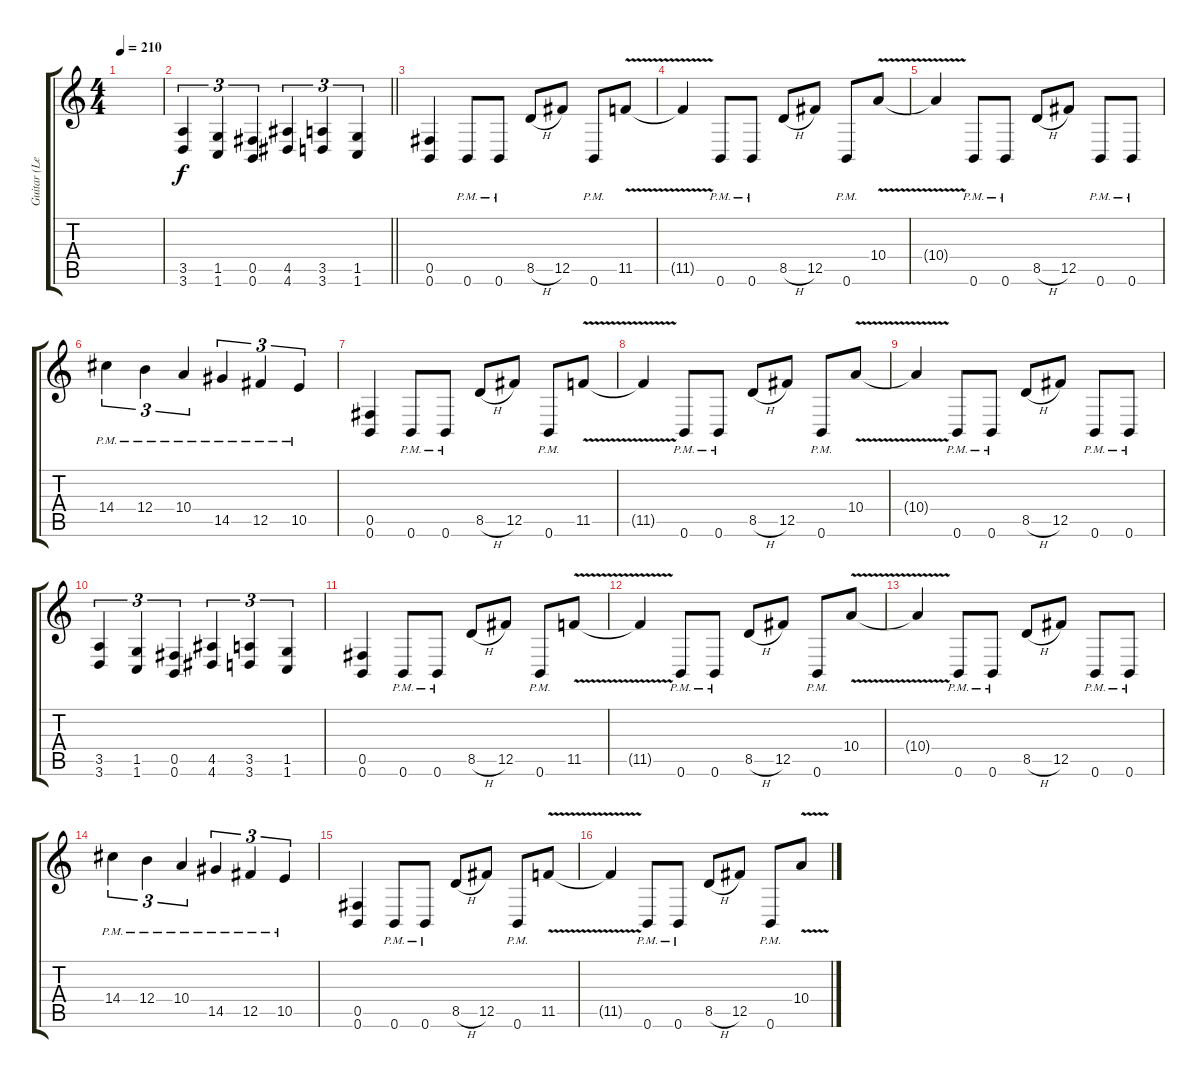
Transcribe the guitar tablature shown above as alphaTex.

\track ("Guitar (Left)" "Guitar (Le") {instrument distortionguitar}
\staff {score tabs}
\tuning (Db4 Ab3 E3 B2 Gb2 B1) {hide}
\ts (4 4)
\tempo 210
\clef g2
\ks c
|
\barLineRight lightlight
(3.5 3.6).4{tu (3 2)} (1.5 1.6).4{tu (3 2)} (0.5 0.6).4{tu (3 2)} (4.5 4.6).4{tu (3 2)} (3.5 3.6).4{tu (3 2)} (1.5 1.6).4{tu (3 2)} |
(0.5 0.6).4 0.6{pm}.8 0.6{pm}.8 8.5{h}.8 12.5.8 0.6{pm}.8 11.5{v}.8 |
11.5{t}.4 0.6{pm}.8 0.6{pm}.8 8.5{h}.8 12.5.8 0.6{pm}.8 10.4{v}.8 |
10.4{t}.4 0.6{pm}.8 0.6{pm}.8 8.5{h}.8 12.5.8 0.6{pm}.8 0.6{pm}.8 |
14.4{pm}.4{tu (3 2)} 12.4{pm}.4{tu (3 2)} 10.4{pm}.4{tu (3 2)} 14.5{pm}.4{tu (3 2)} 12.5{pm}.4{tu (3 2)} 10.5{pm}.4{tu (3 2)} |
(0.5 0.6).4 0.6{pm}.8 0.6{pm}.8 8.5{h}.8 12.5.8 0.6{pm}.8 11.5{v}.8 |
11.5{t}.4 0.6{pm}.8 0.6{pm}.8 8.5{h}.8 12.5.8 0.6{pm}.8 10.4{v}.8 |
10.4{t}.4 0.6{pm}.8 0.6{pm}.8 8.5{h}.8 12.5.8 0.6{pm}.8 0.6{pm}.8 |
(3.5 3.6).4{tu (3 2)} (1.5 1.6).4{tu (3 2)} (0.5 0.6).4{tu (3 2)} (4.5 4.6).4{tu (3 2)} (3.5 3.6).4{tu (3 2)} (1.5 1.6).4{tu (3 2)} |
(0.5 0.6).4 0.6{pm}.8 0.6{pm}.8 8.5{h}.8 12.5.8 0.6{pm}.8 11.5{v}.8 |
11.5{t}.4 0.6{pm}.8 0.6{pm}.8 8.5{h}.8 12.5.8 0.6{pm}.8 10.4{v}.8 |
10.4{t}.4 0.6{pm}.8 0.6{pm}.8 8.5{h}.8 12.5.8 0.6{pm}.8 0.6{pm}.8 |
14.4{pm}.4{tu (3 2)} 12.4{pm}.4{tu (3 2)} 10.4{pm}.4{tu (3 2)} 14.5{pm}.4{tu (3 2)} 12.5{pm}.4{tu (3 2)} 10.5{pm}.4{tu (3 2)} |
(0.5 0.6).4 0.6{pm}.8 0.6{pm}.8 8.5{h}.8 12.5.8 0.6{pm}.8 11.5{v}.8 |
11.5{t}.4 0.6{pm}.8 0.6{pm}.8 8.5{h}.8 12.5.8 0.6{pm}.8 10.4{v}.8
